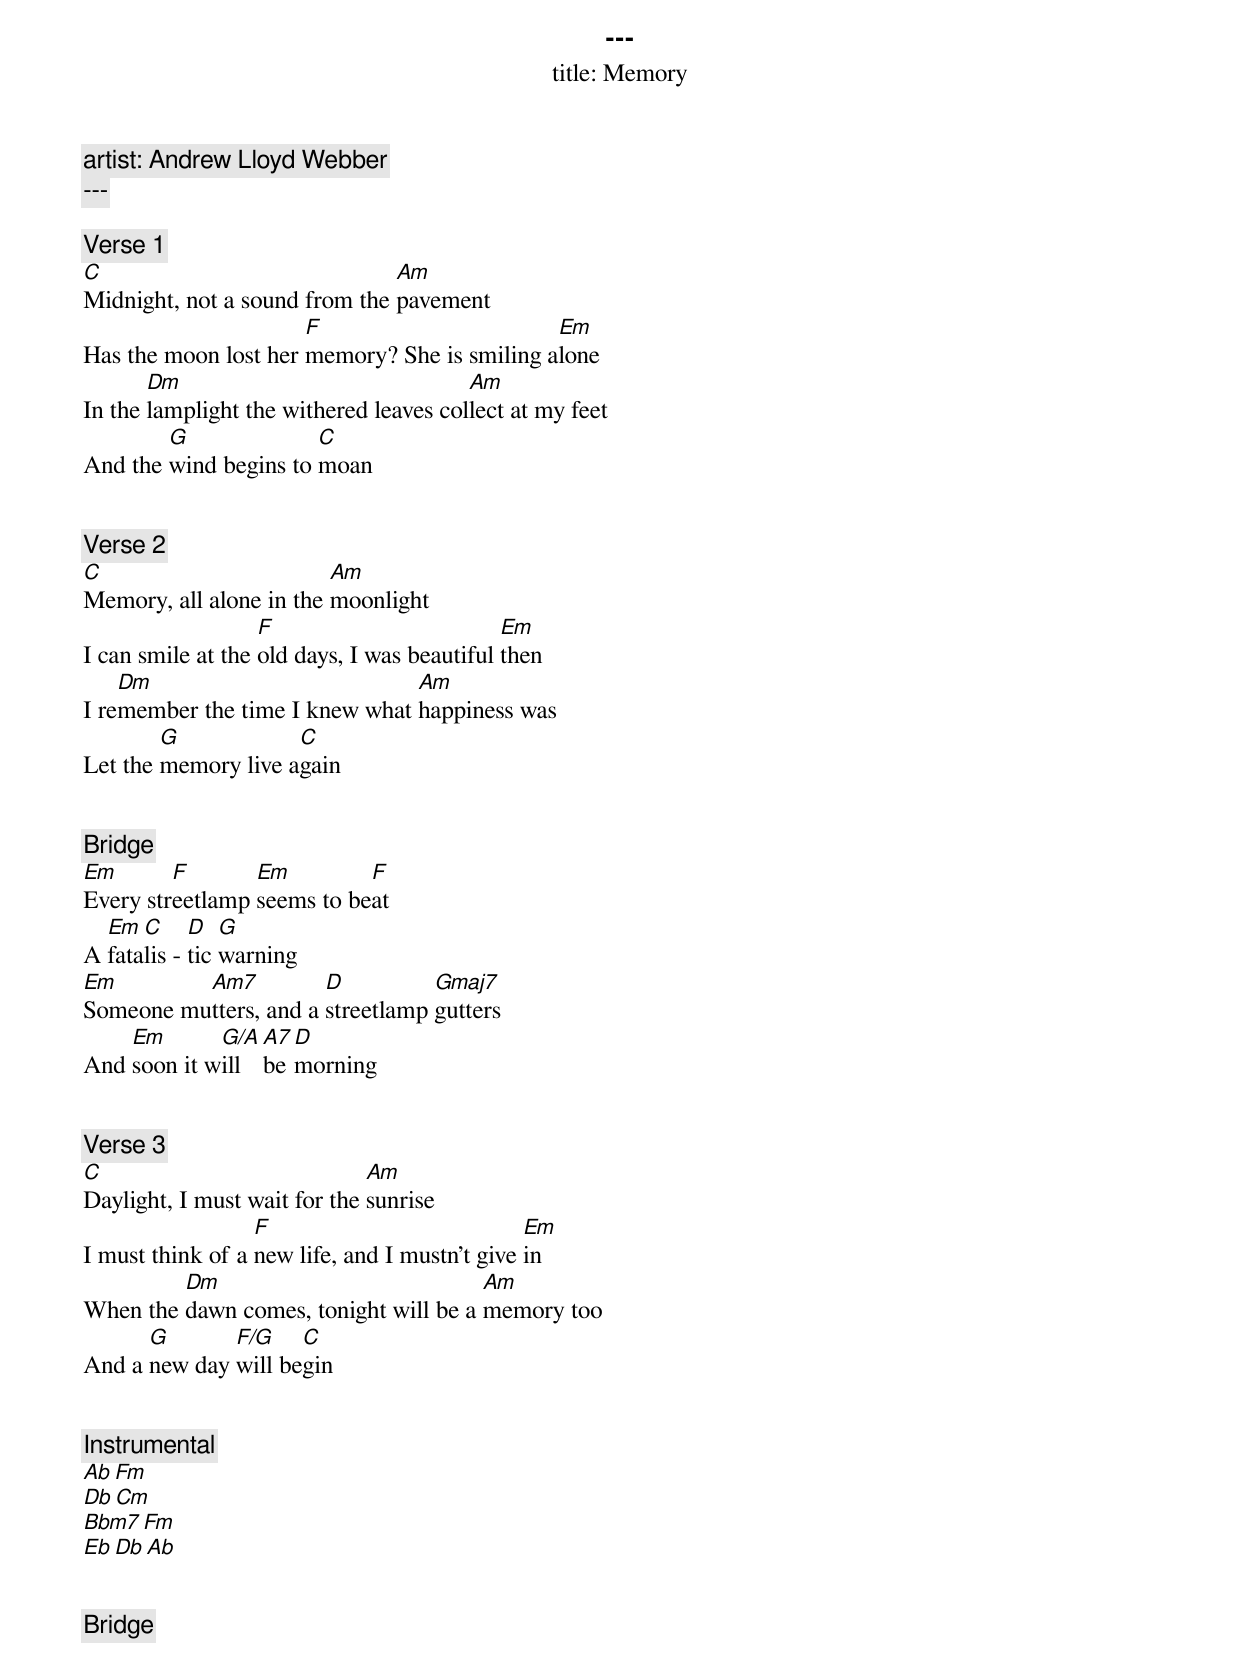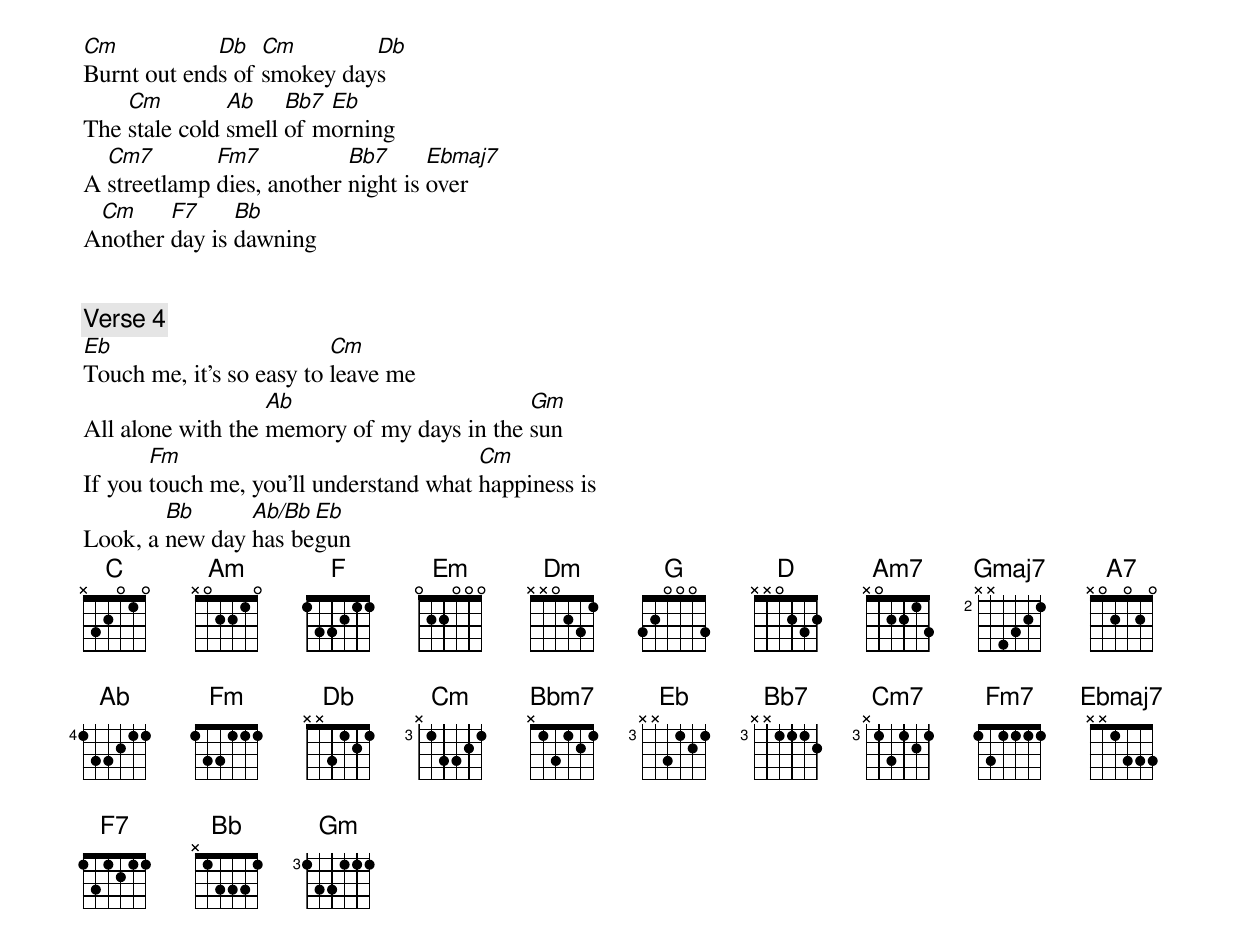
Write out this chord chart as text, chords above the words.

---
title: Memory
artist: Andrew Lloyd Webber
---

[Verse 1]
C                              Am
Midnight, not a sound from the pavement
                      F                       Em
Has the moon lost her memory? She is smiling alone
       Dm                               Am
In the lamplight the withered leaves collect at my feet
        G              C
And the wind begins to moan


[Verse 2]
C                        Am
Memory, all alone in the moonlight
                   F                         Em
I can smile at the old days, I was beautiful then
    Dm                          Am
I remember the time I knew what happiness was
        G            C
Let the memory live again


[Bridge]
Em       F       Em         F
Every streetlamp seems to beat
  Em  C     D   G
A fatalis - tic warning
Em        Am7          D          Gmaj7
Someone mutters, and a streetlamp gutters
    Em       G/A A7 D
And soon it will be morning


[Verse 3]
C                             Am
Daylight, I must wait for the sunrise
                  F                            Em
I must think of a new life, and I mustn't give in
         Dm                            Am
When the dawn comes, tonight will be a memory too
      G       F/G    C
And a new day will begin


[Instrumental]
Ab     Fm
Db     Cm
Bbm7   Fm
Eb     Db    Ab


[Bridge]
Cm           Db   Cm        Db
Burnt out ends of smokey days
    Cm         Ab    Bb7 Eb
The stale cold smell of morning
  Cm7        Fm7           Bb7      Ebmaj7
A streetlamp dies, another night is over
 Cm     F7     Bb
Another day is dawning


[Verse 4]
Eb                        Cm
Touch me, it's so easy to leave me
                   Ab                       Gm
All alone with the memory of my days in the sun
       Fm                               Cm
If you touch me, you'll understand what happiness is
        Bb      Ab/Bb Eb
Look, a new day has begun
